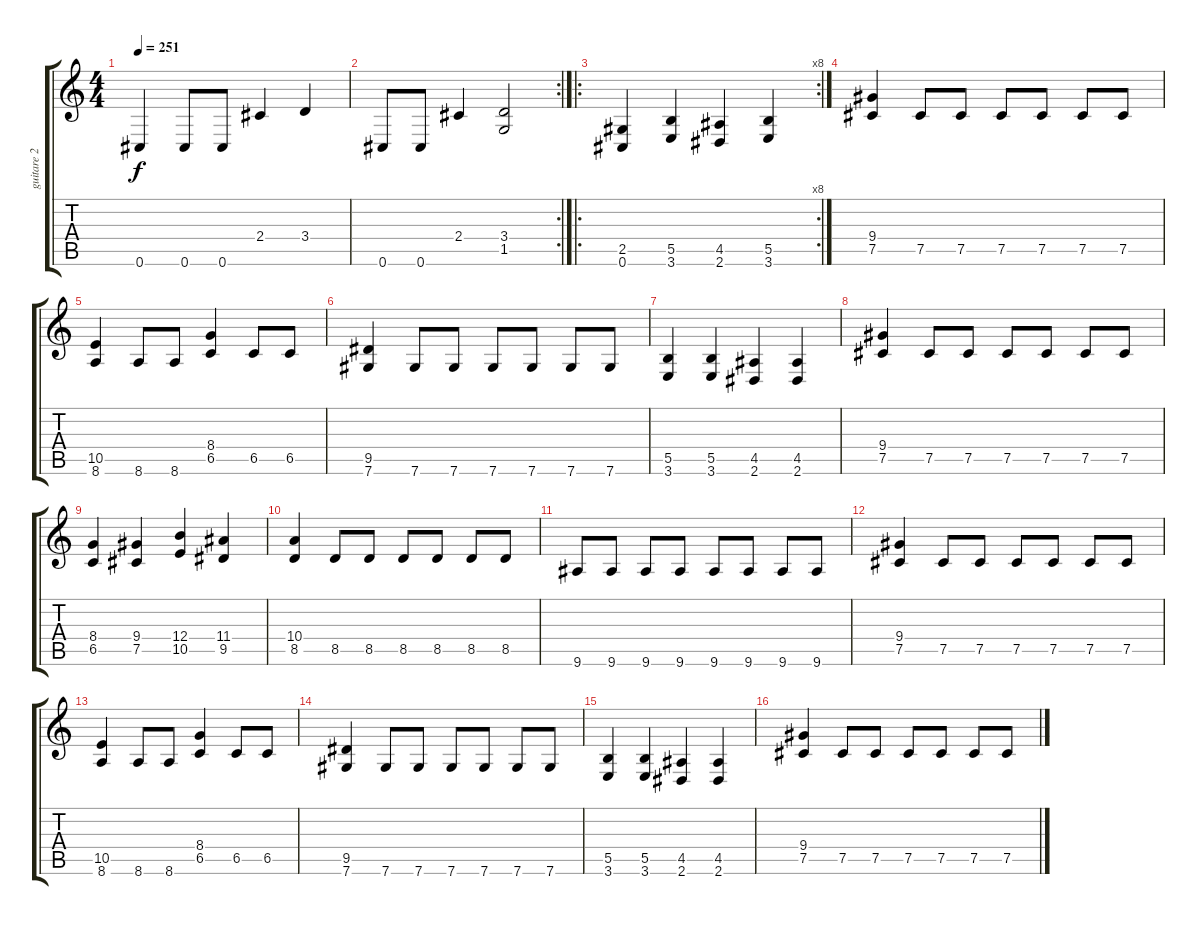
\track ("guitare 2" "guitare 2") {instrument distortionguitar}
\staff {score tabs}
\tuning (Db4 Ab3 E3 B2 Gb2 Db2) {hide}
\ts (4 4)
\tempo 251
\clef g2
\ks c
0.6.4{dy f} 0.6.8 0.6.8 2.4.4 3.4.4 |
\rc 2
0.6.8 0.6.8 2.4.4 (3.4 1.5).2 |
\ro
\rc 8
(2.5 0.6).4 (5.5 3.6).4 (4.5 2.6).4 (5.5 3.6).4 |
(9.4 7.5).4 7.5.8 7.5.8 7.5.8 7.5.8 7.5.8 7.5.8 |
(10.5 8.6).4 8.6.8 8.6.8 (8.4 6.5).4 6.5.8 6.5.8 |
(9.5 7.6).4 7.6.8 7.6.8 7.6.8 7.6.8 7.6.8 7.6.8 |
(5.5 3.6).4 (5.5 3.6).4 (4.5 2.6).4 (4.5 2.6).4 |
(9.4 7.5).4 7.5.8 7.5.8 7.5.8 7.5.8 7.5.8 7.5.8 |
(8.4 6.5).4 (9.4 7.5).4 (12.4 10.5).4 (11.4 9.5).4 |
(10.4 8.5).4 8.5.8 8.5.8 8.5.8 8.5.8 8.5.8 8.5.8 |
9.6.8 9.6.8 9.6.8 9.6.8 9.6.8 9.6.8 9.6.8 9.6.8 |
(9.4 7.5).4 7.5.8 7.5.8 7.5.8 7.5.8 7.5.8 7.5.8 |
(10.5 8.6).4 8.6.8 8.6.8 (8.4 6.5).4 6.5.8 6.5.8 |
(9.5 7.6).4 7.6.8 7.6.8 7.6.8 7.6.8 7.6.8 7.6.8 |
(5.5 3.6).4 (5.5 3.6).4 (4.5 2.6).4 (4.5 2.6).4 |
(9.4 7.5).4 7.5.8 7.5.8 7.5.8 7.5.8 7.5.8 7.5.8
